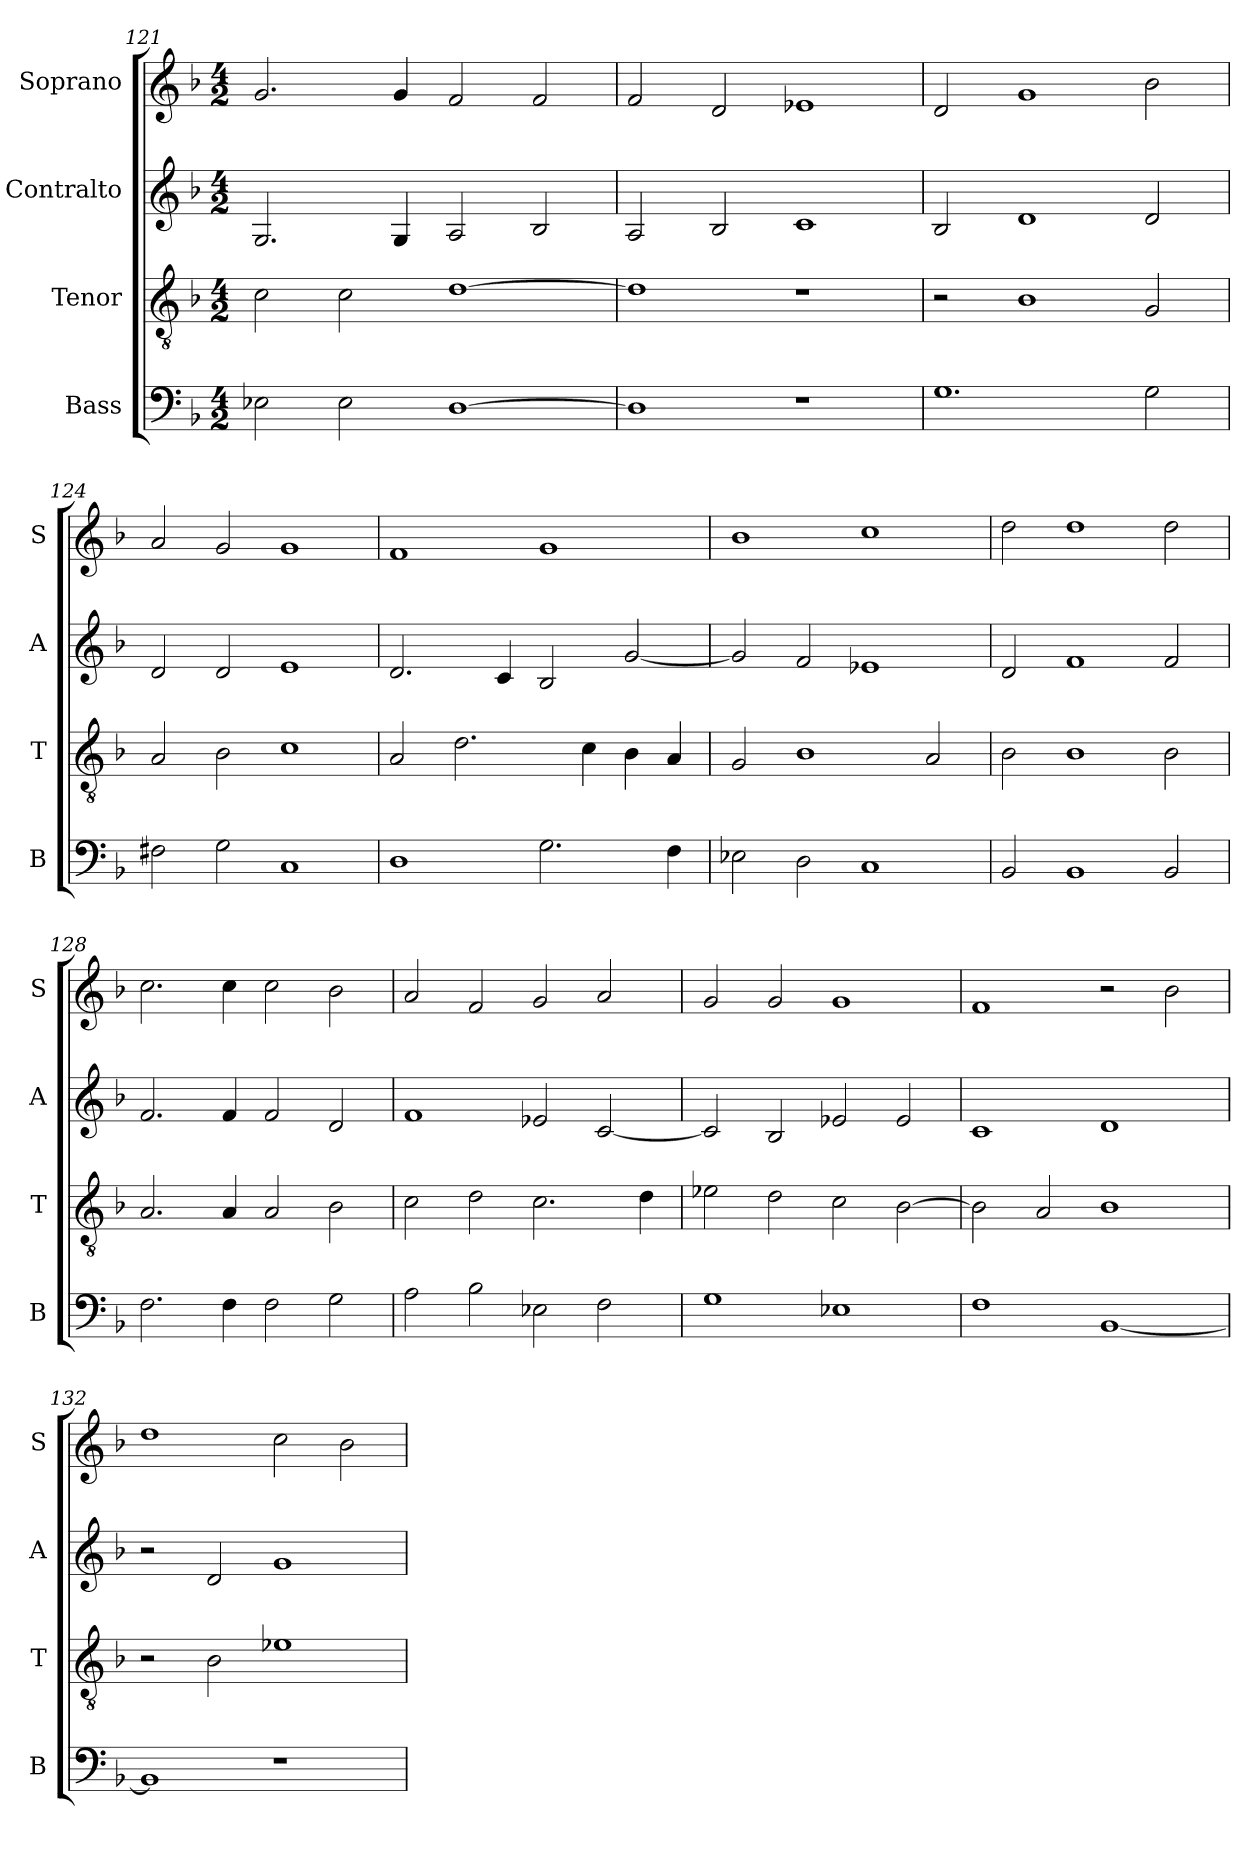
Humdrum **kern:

**kern	**kern	**kern	**kern
*part4	*part3	*part2	*part1
*staff4	*staff3	*staff2	*staff1
*I"Bass	*I"Tenor	*I"Contralto	*I"Soprano
*I'B	*I'T	*I'A	*I'S
*clefF4	*clefGv2	*clefG2	*clefG2
*k[b-]	*k[b-]	*k[b-]	*k[b-]
*G:dor	*G:dor	*G:dor	*G:dor
*M4/2	*M4/2	*M4/2	*M4/2
=121	=121	=121	=121
2E-X	2c	2.G	2.g
2E-	2c	.	.
.	.	4G	4g
[1D	[1d	2A	2f
.	.	2B-	2f
=122	=122	=122	=122
1D]	1d]	2A	2f
.	.	2B-	2d
1r	1r	1c	1e-X
=123	=123	=123	=123
1.G	2r	2B-	2d
.	1B-	1d	1g
2G	2G	2d	2b-
=124	=124	=124	=124
2F#X	2A	2d	2a
2G	2B-	2d	2g
1C	1c	1e	1g
=125	=125	=125	=125
1D	2A	2.d	1f
.	2.d	.	.
.	.	4c	.
2.G	.	2B-	1g
.	4c	.	.
.	4B-	[2g	.
4F	4A	.	.
=126	=126	=126	=126
2E-X	2G	2g]	1b-
2D	1B-	2f	.
1C	.	1e-X	1cc
.	2A	.	.
=127	=127	=127	=127
2BB-	2B-	2d	2dd
1BB-	1B-	1f	1dd
2BB-	2B-	2f	2dd
=128	=128	=128	=128
2.F	2.A	2.f	2.cc
4F	4A	4f	4cc
2F	2A	2f	2cc
2G	2B-	2d	2b-
=129	=129	=129	=129
2A	2c	1f	2a
2B-	2d	.	2f
2E-X	2.c	2e-X	2g
2F	.	[2c	2a
.	4d	.	.
=130	=130	=130	=130
1G	2e-X	2c]	2g
.	2d	2B-	2g
1E-X	2c	2e-X	1g
.	[2B-	2e-	.
=131	=131	=131	=131
1F	2B-]	1c	1f
.	2A	.	.
[1BB-	1B-	1d	2r
.	.	.	2b-
=132	=132	=132	=132
1BB-]	2r	2r	1dd
.	2B-	2d	.
1r	1e-X	1g	2cc
.	.	.	2b-
=	=	=	=
*-	*-	*-	*-
